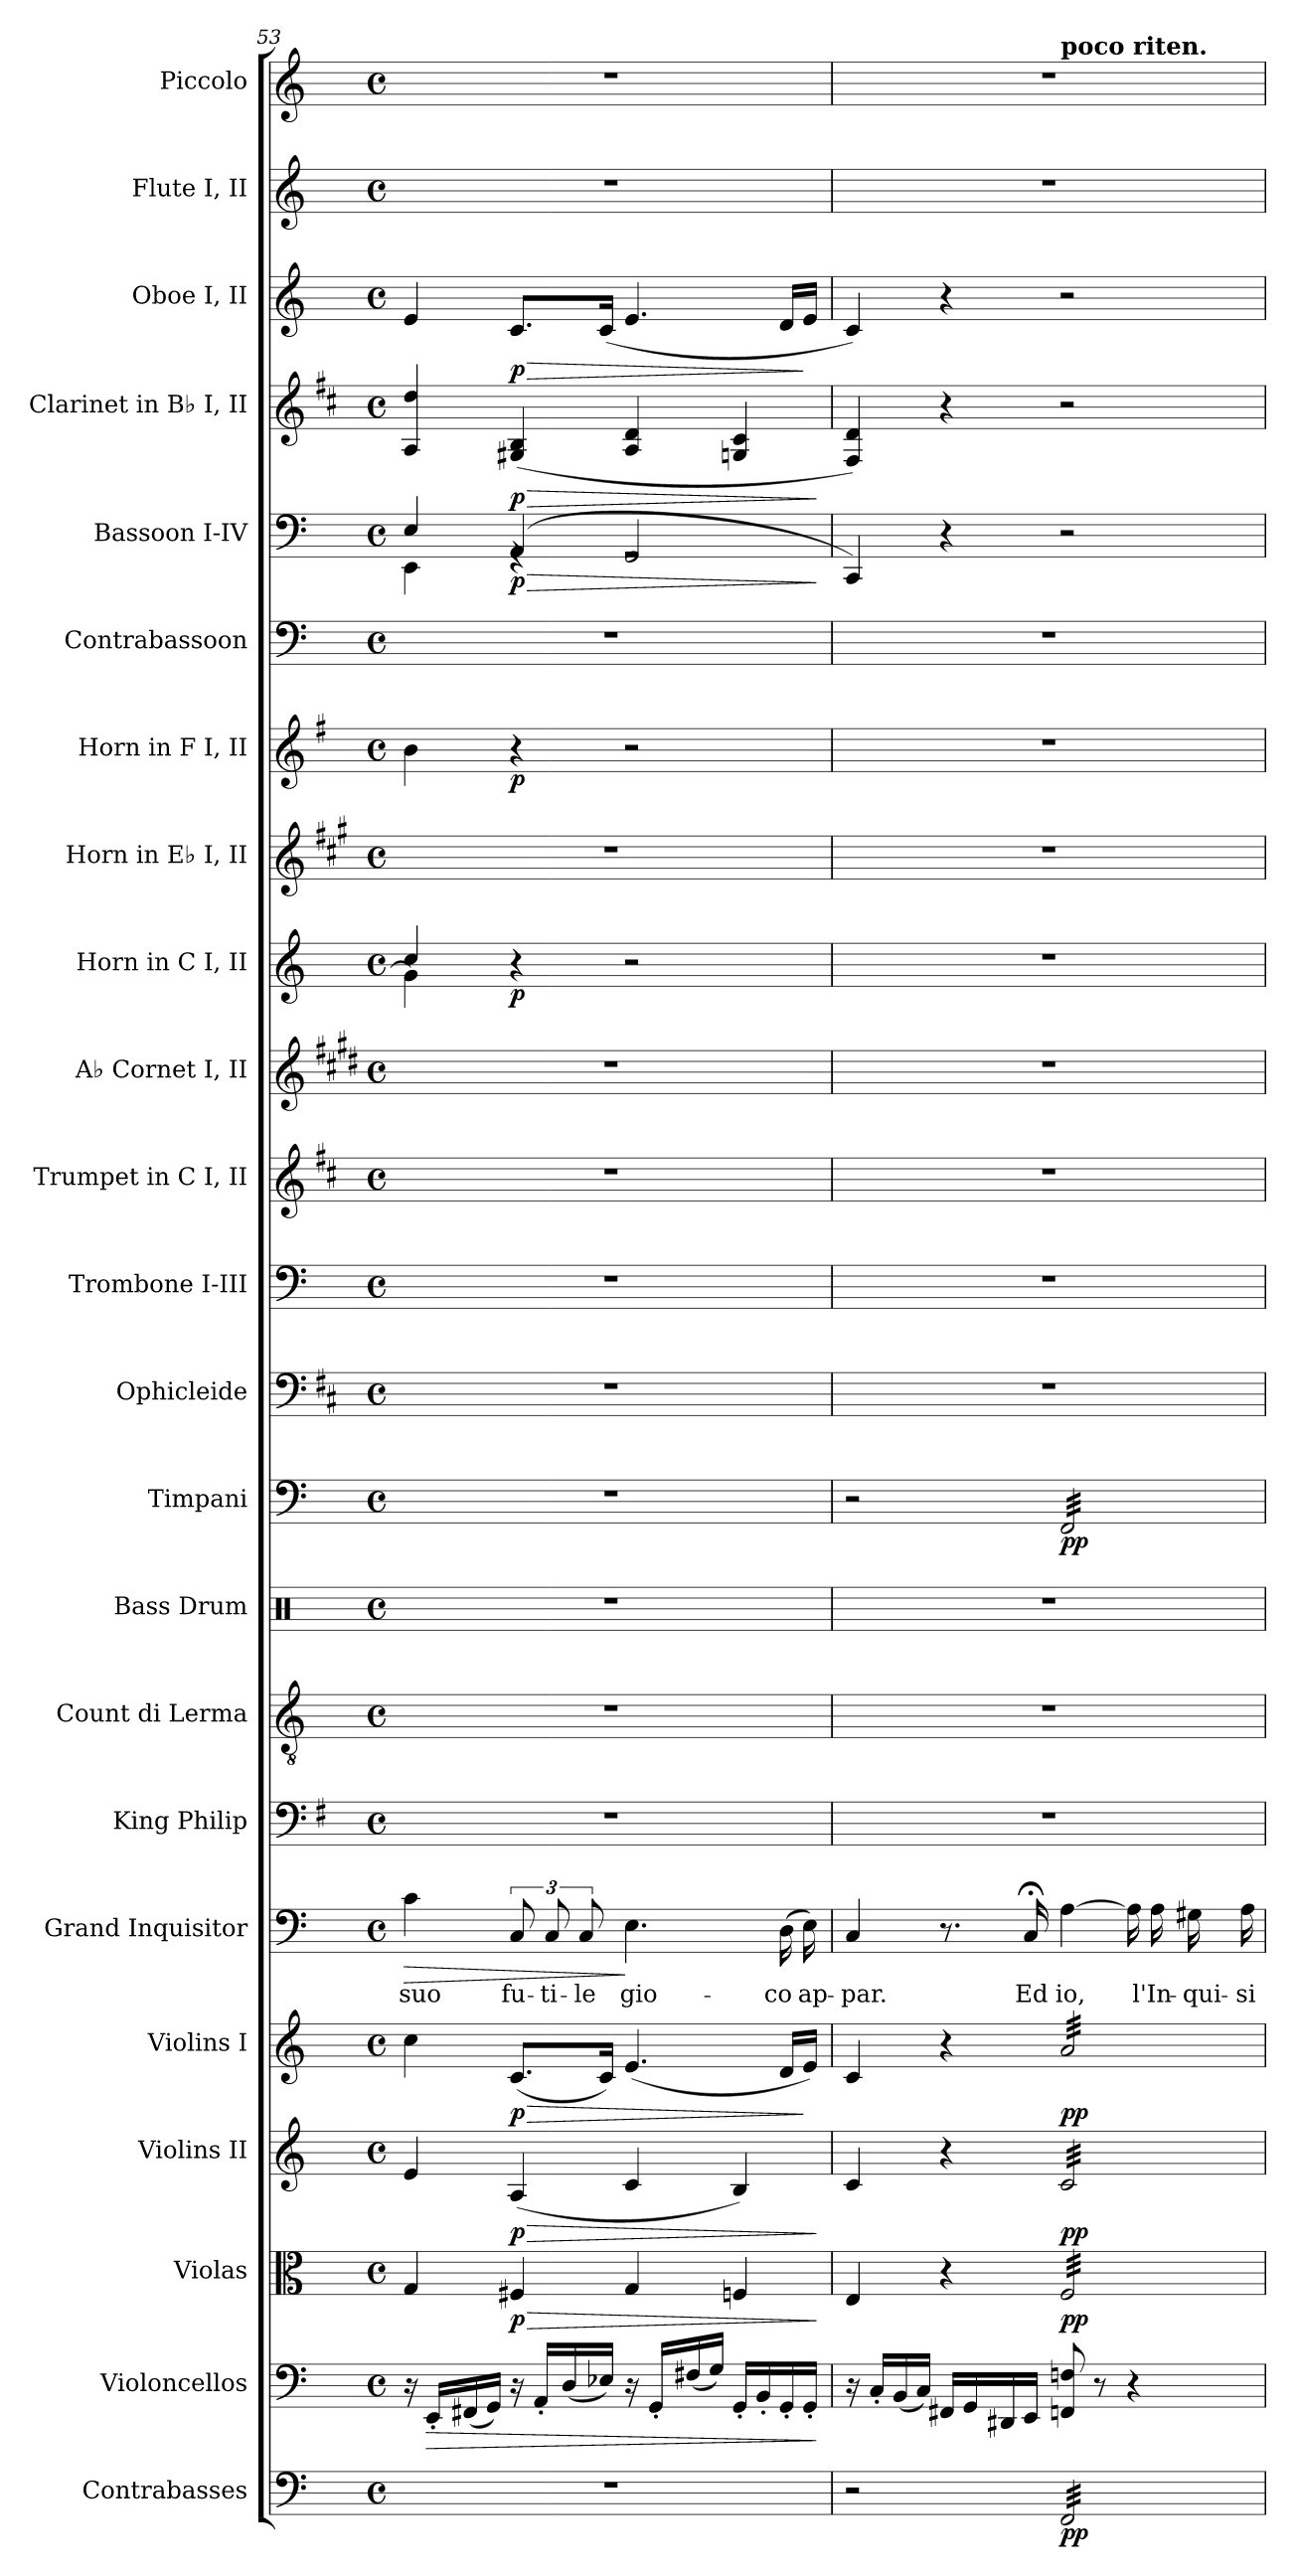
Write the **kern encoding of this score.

**kern	**dynam	**kern	**dynam	**kern	**dynam	**kern	**dynam	**kern	**dynam	**kern	**text	**dynam	**kern	**kern	**kern	**kern	**dynam	**kern	**kern	**kern	**kern	**kern	**dynam	**kern	**kern	**dynam	**kern	**kern	**dynam	**kern	**dynam	**kern	**dynam	**kern	**kern
*part23	*part23	*part22	*part22	*part21	*part21	*part20	*part20	*part19	*part19	*part18	*part18	*part18	*part17	*part16	*part15	*part14	*part14	*part13	*part12	*part11	*part10	*part9	*part9	*part8	*part7	*part7	*part6	*part5	*part5	*part4	*part4	*part3	*part3	*part2	*part1
*staff23	*staff23	*staff22	*staff22	*staff21	*staff21	*staff20	*staff20	*staff19	*staff19	*staff18	*staff18	*staff18	*staff17	*staff16	*staff15	*staff14	*staff14	*staff13	*staff12	*staff11	*staff10	*staff9	*staff9	*staff8	*staff7	*staff7	*staff6	*staff5	*staff5	*staff4	*staff4	*staff3	*staff3	*staff2	*staff1
*I"Contrabasses	*	*I"Violoncellos	*	*I"Violas	*	*I"Violins II	*	*I"Violins I	*	*I"Grand Inquisitor	*	*	*I"King Philip	*I"Count di Lerma	*I"Bass Drum	*I"Timpani	*	*I"Ophicleide	*I"Trombone I-III	*I"Trumpet in C I, II	*I"A♭ Cornet I, II	*I"Horn in C I, II	*	*I"Horn in E♭ I, II	*I"Horn in F I, II	*	*I"Contrabassoon	*I"Bassoon I-IV	*	*I"Clarinet in B♭ I, II	*	*I"Oboe I, II	*	*I"Flute I, II	*I"Piccolo
*I'Cb.	*	*I'Vc.	*	*I'Vla.	*	*I'Vln. II	*	*I'Vln. I	*	*I'G.I.	*	*	*I'K.P.	*I'di L.	*I'BD	*I'Timp.	*	*I'Oph.	*I'Tbn. I-III	*	*I'A ♭ Cnt. I, II	*	*	*	*	*	*I'Cbsn.	*I'Bsn. I-IV	*	*	*	*I'Ob. I, II	*	*I'Fl. I, II	*I'Picc.
!!LO:PB:g=z
*clefF4	*	*clefF4	*	*clefC3	*	*clefG2	*	*clefG2	*	*clefF4	*	*	*clefF4	*clefGv2	*clefX	*clefF4	*	*clefF4	*clefF4	*clefG2	*clefG2	*clefG2	*	*clefG2	*clefG2	*	*clefF4	*clefF4	*	*clefG2	*	*clefG2	*	*clefG2	*clefG2
*ITrd7c12	*	*	*	*	*	*	*	*	*	*	*	*	*ITrd4c7	*	*	*	*	*ITrd1c2	*	*ITrd1c2	*ITrd2c4	*ITrd7c12	*	*ITrd5c9	*ITrd4c7	*	*ITrd7c12	*	*	*ITrd1c2	*	*	*	*	*ITrd-7c-12
*k[]	*	*k[]	*	*k[]	*	*k[]	*	*k[]	*	*k[]	*	*	*k[]	*k[]	*k[]	*k[]	*	*k[]	*k[]	*k[]	*k[]	*k[]	*	*k[]	*k[]	*	*k[]	*k[]	*	*k[]	*	*k[]	*	*k[]	*k[]
*M4/4	*	*M4/4	*	*M4/4	*	*M4/4	*	*M4/4	*	*M4/4	*	*	*M4/4	*M4/4	*M4/4	*M4/4	*	*M4/4	*M4/4	*M4/4	*M4/4	*M4/4	*	*M4/4	*M4/4	*	*M4/4	*M4/4	*	*M4/4	*	*M4/4	*	*M4/4	*M4/4
*met(c)	*	*met(c)	*	*met(c)	*	*met(c)	*	*met(c)	*	*met(c)	*	*	*met(c)	*met(c)	*met(c)	*met(c)	*	*met(c)	*met(c)	*met(c)	*met(c)	*met(c)	*	*met(c)	*met(c)	*	*met(c)	*met(c)	*	*met(c)	*	*met(c)	*	*met(c)	*met(c)
*MM80	*	*MM80	*	*MM80	*	*MM80	*	*MM80	*	*MM80	*	*	*MM80	*MM80	*MM80	*MM80	*	*MM80	*MM80	*MM80	*MM80	*MM80	*	*MM80	*MM80	*	*MM80	*MM80	*	*MM80	*	*MM80	*	*MM80	*MM80
=53	=53	=53	=53	=53	=53	=53	=53	=53	=53	=53	=53	=53	=53	=53	=53	=53	=53	=53	=53	=53	=53	=53	=53	=53	=53	=53	=53	=53	=53	=53	=53	=53	=53	=53	=53
!	!	!	!	!	!	!	!	!	!	!	!LO:LY:b	!LO:HP:b	!	!	!	!	!	!	!	!	!	!	!	!	!	!	!	!	!	!	!	!	!	!	!
*	*	*	*	*	*	*	*	*	*	*	*	*	*	*	*	*	*	*	*	*	*	*^	*	*	*	*	*	*^	*	*	*	*	*	*	*^
1r	.	16r	.	4G/	.	4e/	.	4cc\	.	4c\	suo	>	1r	1r	1r	1r	.	1r	1r	1r	1r	4c/	4G\]	.	1r	4e\	.	1r	4E/	4EE\	.	4G/ 4cc/	.	4e/	.	1r	1r	2ryy
!	!	!	!LO:HP:b	!	!	!	!	!	!	!	!	!	!	!	!	!	!	!	!	!	!	!	!	!	!	!	!	!	!	!	!	!	!	!	!	!	!	!
.	.	16EE'/LL	>	.	.	.	.	.	.	.	.	.	.	.	.	.	.	.	.	.	.	.	.	.	.	.	.	.	.	.	.	.	.	.	.	.	.	.
.	.	(<16FF#X/	.	.	.	.	.	.	.	.	.	.	.	.	.	.	.	.	.	.	.	.	.	.	.	.	.	.	.	.	.	.	.	.	.	.	.	.
.	.	16GG/JJ)	.	.	.	.	.	.	.	.	.	.	.	.	.	.	.	.	.	.	.	.	.	.	.	.	.	.	.	.	.	.	.	.	.	.	.	.
!	!	!	!	!	!LO:HP:b	!	!LO:HP:b	!	!LO:HP:b	!	!LO:LY:b	!	!	!	!	!	!	!	!	!	!	!	!	!	!	!	!	!	!	!	!LO:HP:b	!	!LO:HP:b	!	!LO:HP:b	!	!	!
!	!	!	!	!	!LO:DY:n=1:b	!	!LO:DY:n=1:b	!	!LO:DY:n=1:b	!	!	!	!	!	!	!	!	!	!	!	!	!	!	!LO:DY:b	!	!	!LO:DY:b	!	!	!	!LO:DY:n=1:b	!	!LO:DY:n=1:b	!	!LO:DY:n=1:b	!	!	!
.	.	16r	.	4F#X/	> p	(<4A/	> p	(<8.c/L	> p	12C/	fu-	.	.	.	.	.	.	.	.	.	.	4r	4ryy	p	.	4r	p	.	(>4AA/	4rGG	> p	(<4F#X/ 4A/	> p	8.c/L	> p	.	.	.
.	.	16AA'/LL	.	.	.	.	.	.	.	.	.	.	.	.	.	.	.	.	.	.	.	.	.	.	.	.	.	.	.	.	.	.	.	.	.	.	.	.
!	!	!	!	!	!	!	!	!	!	!	!LO:LY:b	!	!	!	!	!	!	!	!	!	!	!	!	!	!	!	!	!	!	!	!	!	!	!	!	!	!	!
.	.	.	.	.	.	.	.	.	.	12C/	-ti-	.	.	.	.	.	.	.	.	.	.	.	.	.	.	.	.	.	.	.	.	.	.	.	.	.	.	.
.	.	(<16D/	.	.	.	.	.	.	.	.	.	.	.	.	.	.	.	.	.	.	.	.	.	.	.	.	.	.	.	.	.	.	.	.	.	.	.	.
!	!	!	!	!	!	!	!	!	!	!	!LO:LY:b	!	!	!	!	!	!	!	!	!	!	!	!	!	!	!	!	!	!	!	!	!	!	!	!	!	!	!
.	.	.	.	.	.	.	.	.	.	12C/	-le	.	.	.	.	.	.	.	.	.	.	.	.	.	.	.	.	.	.	.	.	.	.	.	.	.	.	.
.	.	16E-X/JJ)	.	.	.	.	.	16c/Jk)	.	.	.	.	.	.	.	.	.	.	.	.	.	.	.	.	.	.	.	.	.	.	.	.	.	(<16c/Jk	.	.	.	.
*	*	*	*	*	*	*	*	*	*	*	*	*	*	*	*	*	*	*	*	*	*	*	*	*	*	*	*	*	*	*	*	*	*	*	*	*	*MM88	*
!	!	!	!	!	!	!	!	!	!	!	!LO:LY:b	!	!	!	!	!	!	!	!	!	!	!	!	!	!	!	!	!	!	!	!	!	!	!	!	!	!	!
.	.	16r	.	4G/	.	4c/	.	(<4.e/	.	4.E\	gio-	]	.	.	.	.	.	.	.	.	.	2r	2ryy	.	.	2r	.	.	2GG/	2rGG	.	4G/ 4c/	.	4.e/	.	.	.	2ryy
.	.	16GG'/LL	.	.	.	.	.	.	.	.	.	.	.	.	.	.	.	.	.	.	.	.	.	.	.	.	.	.	.	.	.	.	.	.	.	.	.	.
.	.	(<16F#X/	.	.	.	.	.	.	.	.	.	.	.	.	.	.	.	.	.	.	.	.	.	.	.	.	.	.	.	.	.	.	.	.	.	.	.	.
.	.	16G/JJ)	.	.	.	.	.	.	.	.	.	.	.	.	.	.	.	.	.	.	.	.	.	.	.	.	.	.	.	.	.	.	.	.	.	.	.	.
.	.	16GG'/LL	.	4Fn/	.	4B/)	.	.	.	.	.	.	.	.	.	.	.	.	.	.	.	.	.	.	.	.	.	.	.	.	.	4Fn/ 4B/	.	.	.	.	.	.
.	.	16BB'/	.	.	.	.	.	.	.	.	.	.	.	.	.	.	.	.	.	.	.	.	.	.	.	.	.	.	.	.	.	.	.	.	.	.	.	.
!	!	!	!	!	!	!	!	!	!	!	!LO:LY:b	!	!	!	!	!	!	!	!	!	!	!	!	!	!	!	!	!	!	!	!	!	!	!	!	!	!	!
.	.	16GG'/	.	.	.	.	.	16d/LL	.	(>16D\	-co	.	.	.	.	.	.	.	.	.	.	.	.	.	.	.	.	.	.	.	.	.	.	16d/LL	.	.	.	.
!	!	!	!	!	!	!	!	!	!	!	!LO:LY:b	!	!	!	!	!	!	!	!	!	!	!	!	!	!	!	!	!	!	!	!	!	!	!	!	!	!	!
.	.	16GG'/JJ	.	.	.	.	.	16e/JJ)	]	16E\)	ap-	.	.	.	.	.	.	.	.	.	.	.	.	.	.	.	.	.	.	.	.	.	.	16e/JJ	]	.	.	.
*	*	*	*	*	*	*	*	*	*	*	*	*	*	*	*	*	*	*	*	*	*	*v	*v	*	*	*	*	*	*v	*v	*	*	*	*	*	*	*	*
.	.	.	]	.	]	.	]	.	.	.	.	.	.	.	.	.	.	.	.	.	.	.	.	.	.	.	.	.	]	.	]	.	.	.	.	.
=54	=54	=54	=54	=54	=54	=54	=54	=54	=54	=54	=54	=54	=54	=54	=54	=54	=54	=54	=54	=54	=54	=54	=54	=54	=54	=54	=54	=54	=54	=54	=54	=54	=54	=54	=54	=54
!	!	!	!	!	!	!	!	!	!	!	!LO:LY:b	!	!	!	!	!	!	!	!	!	!	!	!	!	!	!	!	!	!	!	!	!	!	!	!	!
2r	.	16r	.	4E/	.	4c/	.	4c/	.	4C/	-par.	.	1r	1r	1r	2r	.	1r	1r	1r	1r	1r	.	1r	1r	.	1r	4CC/)	.	4E/ 4c/)	.	4c/)	.	1r	1r	2ryy
.	.	16C'/LL	.	.	.	.	.	.	.	.	.	.	.	.	.	.	.	.	.	.	.	.	.	.	.	.	.	.	.	.	.	.	.	.	.	.
.	.	(<16BB/	.	.	.	.	.	.	.	.	.	.	.	.	.	.	.	.	.	.	.	.	.	.	.	.	.	.	.	.	.	.	.	.	.	.
.	.	16C/JJ)	.	.	.	.	.	.	.	.	.	.	.	.	.	.	.	.	.	.	.	.	.	.	.	.	.	.	.	.	.	.	.	.	.	.
.	.	16FF#X/LL	.	4r	.	4r	.	4r	.	8.r	.	.	.	.	.	.	.	.	.	.	.	.	.	.	.	.	.	4r	.	4r	.	4r	.	.	.	.
.	.	16GG/	.	.	.	.	.	.	.	.	.	.	.	.	.	.	.	.	.	.	.	.	.	.	.	.	.	.	.	.	.	.	.	.	.	.
.	.	16DD#X/	.	.	.	.	.	.	.	.	.	.	.	.	.	.	.	.	.	.	.	.	.	.	.	.	.	.	.	.	.	.	.	.	.	.
!	!	!	!	!	!	!	!	!	!	!	!LO:LY:b	!	!	!	!	!	!	!	!	!	!	!	!	!	!	!	!	!	!	!	!	!	!	!	!	!
.	.	16EE/JJ	.	.	.	.	.	.	.	16C;</	Ed	.	.	.	.	.	.	.	.	.	.	.	.	.	.	.	.	.	.	.	.	.	.	.	.	.
!	!	!	!	!	!	!	!	!	!	!	!	!	!	!	!	!	!	!	!	!	!	!	!	!	!	!	!	!	!	!	!	!	!	!	!	!LO:TX:a:B:t=poco riten.
!	!	!	!	!	!	!	!	!LO:TX:a:i:t=tremolo	!	!	!	!	!	!	!	!	!	!	!	!	!	!	!	!	!	!	!	!	!	!	!	!	!	!	!	!
!	!	!	!	!	!	!LO:TX:a:i:t=tremolo	!	!	!	!	!	!	!	!	!	!	!	!	!	!	!	!	!	!	!	!	!	!	!	!	!	!	!	!	!	!
!	!	!	!	!LO:TX:a:i:t=tremolo	!	!	!	!	!	!	!	!	!	!	!	!	!	!	!	!	!	!	!	!	!	!	!	!	!	!	!	!	!	!	!	!
!LO:TX:a:i:t=tremolo	!	!	!	!	!	!	!	!	!	!	!	!	!	!	!	!	!	!	!	!	!	!	!	!	!	!	!	!	!	!	!	!	!	!	!	!
!	!LO:DY:b	!	!	!	!LO:DY:b	!	!LO:DY:b	!	!LO:DY:b	!	!LO:LY:b	!	!	!	!	!	!LO:DY:b	!	!	!	!	!	!	!	!	!	!	!	!	!	!	!	!	!	!	!
*tremolo	*	*	*	*	*	*	*	*	*	*	*	*	*	*	*	*	*	*	*	*	*	*	*	*	*	*	*	*	*	*	*	*	*	*	*	*
*	*	*	*	*tremolo	*	*	*	*	*	*	*	*	*	*	*	*	*	*	*	*	*	*	*	*	*	*	*	*	*	*	*	*	*	*	*	*
*	*	*	*	*	*	*tremolo	*	*	*	*	*	*	*	*	*	*	*	*	*	*	*	*	*	*	*	*	*	*	*	*	*	*	*	*	*	*
*	*	*	*	*	*	*	*	*tremolo	*	*	*	*	*	*	*	*	*	*	*	*	*	*	*	*	*	*	*	*	*	*	*	*	*	*	*	*
*	*	*	*	*	*	*	*	*	*	*	*	*	*	*	*	*tremolo	*	*	*	*	*	*	*	*	*	*	*	*	*	*	*	*	*	*	*	*
32FFF/LLL	pp	8FFn/ 8Fn/	.	32F/LLL	pp	32c/LLL	pp	32a/LLL	pp	[4A\	io,	.	.	.	.	32FF/LLL	pp	.	.	.	.	.	.	.	.	.	.	2r	.	2r	.	2r	.	.	.	2ryy
32FFF/	.	.	.	32F/	.	32c/	.	32a/	.	.	.	.	.	.	.	32FF/	.	.	.	.	.	.	.	.	.	.	.	.	.	.	.	.	.	.	.	.
32FFF/	.	.	.	32F/	.	32c/	.	32a/	.	.	.	.	.	.	.	32FF/	.	.	.	.	.	.	.	.	.	.	.	.	.	.	.	.	.	.	.	.
32FFF/	.	.	.	32F/	.	32c/	.	32a/	.	.	.	.	.	.	.	32FF/	.	.	.	.	.	.	.	.	.	.	.	.	.	.	.	.	.	.	.	.
32FFF/	.	8r	.	32F/	.	32c/	.	32a/	.	.	.	.	.	.	.	32FF/	.	.	.	.	.	.	.	.	.	.	.	.	.	.	.	.	.	.	.	.
32FFF/	.	.	.	32F/	.	32c/	.	32a/	.	.	.	.	.	.	.	32FF/	.	.	.	.	.	.	.	.	.	.	.	.	.	.	.	.	.	.	.	.
32FFF/	.	.	.	32F/	.	32c/	.	32a/	.	.	.	.	.	.	.	32FF/	.	.	.	.	.	.	.	.	.	.	.	.	.	.	.	.	.	.	.	.
32FFF/	.	.	.	32F/	.	32c/	.	32a/	.	.	.	.	.	.	.	32FF/	.	.	.	.	.	.	.	.	.	.	.	.	.	.	.	.	.	.	.	.
32FFF/	.	4r	.	32F/	.	32c/	.	32a/	.	16A\]	.	.	.	.	.	32FF/	.	.	.	.	.	.	.	.	.	.	.	.	.	.	.	.	.	.	.	.
32FFF/	.	.	.	32F/	.	32c/	.	32a/	.	.	.	.	.	.	.	32FF/	.	.	.	.	.	.	.	.	.	.	.	.	.	.	.	.	.	.	.	.
!	!	!	!	!	!	!	!	!	!	!	!LO:LY:b	!	!	!	!	!	!	!	!	!	!	!	!	!	!	!	!	!	!	!	!	!	!	!	!	!
32FFF/	.	.	.	32F/	.	32c/	.	32a/	.	16A\	l'In-	.	.	.	.	32FF/	.	.	.	.	.	.	.	.	.	.	.	.	.	.	.	.	.	.	.	.
32FFF/	.	.	.	32F/	.	32c/	.	32a/	.	.	.	.	.	.	.	32FF/	.	.	.	.	.	.	.	.	.	.	.	.	.	.	.	.	.	.	.	.
!	!	!	!	!	!	!	!	!	!	!	!LO:LY:b	!	!	!	!	!	!	!	!	!	!	!	!	!	!	!	!	!	!	!	!	!	!	!	!	!
32FFF/	.	.	.	32F/	.	32c/	.	32a/	.	16G#X\	-qui-	.	.	.	.	32FF/	.	.	.	.	.	.	.	.	.	.	.	.	.	.	.	.	.	.	.	.
32FFF/	.	.	.	32F/	.	32c/	.	32a/	.	.	.	.	.	.	.	32FF/	.	.	.	.	.	.	.	.	.	.	.	.	.	.	.	.	.	.	.	.
!	!	!	!	!	!	!	!	!	!	!	!LO:LY:b	!	!	!	!	!	!	!	!	!	!	!	!	!	!	!	!	!	!	!	!	!	!	!	!	!
32FFF/	.	.	.	32F/	.	32c/	.	32a/	.	16A\	-si-	.	.	.	.	32FF/	.	.	.	.	.	.	.	.	.	.	.	.	.	.	.	.	.	.	.	.
32FFF/JJJ	.	.	.	32F/JJJ	.	32c/JJJ	.	32a/JJJ	.	.	.	.	.	.	.	32FF/JJJ	.	.	.	.	.	.	.	.	.	.	.	.	.	.	.	.	.	.	.	.
*	*	*	*	*	*	*	*	*	*	*	*	*	*	*	*	*Xtremolo	*	*	*	*	*	*	*	*	*	*	*	*	*	*	*	*	*	*	*	*
*	*	*	*	*	*	*	*	*Xtremolo	*	*	*	*	*	*	*	*	*	*	*	*	*	*	*	*	*	*	*	*	*	*	*	*	*	*	*	*
*	*	*	*	*	*	*Xtremolo	*	*	*	*	*	*	*	*	*	*	*	*	*	*	*	*	*	*	*	*	*	*	*	*	*	*	*	*	*	*
*	*	*	*	*Xtremolo	*	*	*	*	*	*	*	*	*	*	*	*	*	*	*	*	*	*	*	*	*	*	*	*	*	*	*	*	*	*	*	*
*Xtremolo	*	*	*	*	*	*	*	*	*	*	*	*	*	*	*	*	*	*	*	*	*	*	*	*	*	*	*	*	*	*	*	*	*	*	*	*
*	*	*	*	*	*	*	*	*	*	*	*	*	*	*	*	*	*	*	*	*	*	*	*	*	*	*	*	*	*	*	*	*	*	*	*v	*v
=	=	=	=	=	=	=	=	=	=	=	=	=	=	=	=	=	=	=	=	=	=	=	=	=	=	=	=	=	=	=	=	=	=	=	=
*-	*-	*-	*-	*-	*-	*-	*-	*-	*-	*-	*-	*-	*-	*-	*-	*-	*-	*-	*-	*-	*-	*-	*-	*-	*-	*-	*-	*-	*-	*-	*-	*-	*-	*-	*-
